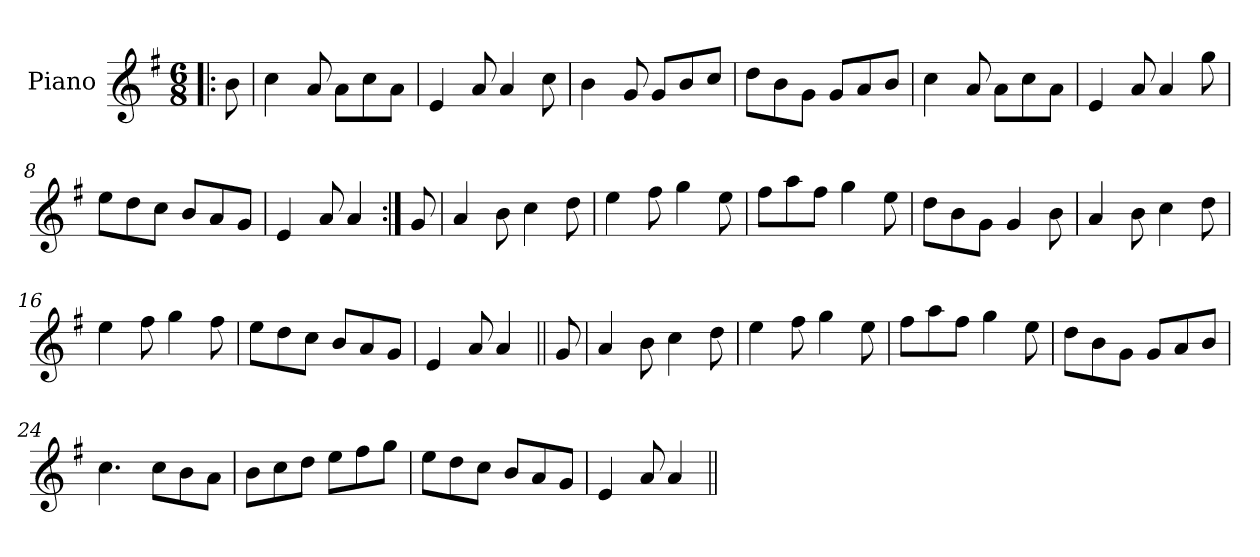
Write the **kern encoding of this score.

**kern
*part1
*staff1
*I"Piano
*I'Pno
*clefG2
*k[f#]
*A:dor
*M6/8
=1!|:
8b\
=2
4cc\
8a/
8a\L
8cc\
8a\J
=3
4e/
8a/
4a/
8cc\
=4
4b\
8g/
8g/L
8b/
8cc/J
=5
8dd\L
8b\
8g\J
8g/L
8a/
8b/J
=6
4cc\
8a/
8a\L
8cc\
8a\J
=7
4e/
8a/
4a/
8gg\
=8
8ee\L
8dd\
8cc\J
8b/L
8a/
8g/J
=9
4e/
8a/
4a/
=10:|!
8g/
=11
4a/
8b\
4cc\
8dd\
=12
4ee\
8ff#\
4gg\
8ee\
=13
8ff#\L
8aa\
8ff#\J
4gg\
8ee\
=14
8dd\L
8b\
8g\J
4g/
8b\
=15
4a/
8b\
4cc\
8dd\
=16
4ee\
8ff#\
4gg\
8ff#\
=17
8ee\L
8dd\
8cc\J
8b/L
8a/
8g/J
=18
4e/
8a/
4a/
=19||
8g/
=20
4a/
8b\
4cc\
8dd\
=21
4ee\
8ff#\
4gg\
8ee\
=22
8ff#\L
8aa\
8ff#\J
4gg\
8ee\
=23
8dd\L
8b\
8g\J
8g/L
8a/
8b/J
=24
4.cc\
8cc\L
8b\
8a\J
=25
8b\L
8cc\
8dd\J
8ee\L
8ff#\
8gg\J
=26
8ee\L
8dd\
8cc\J
8b/L
8a/
8g/J
=27
4e/
8a/
4a/
=||
*-
